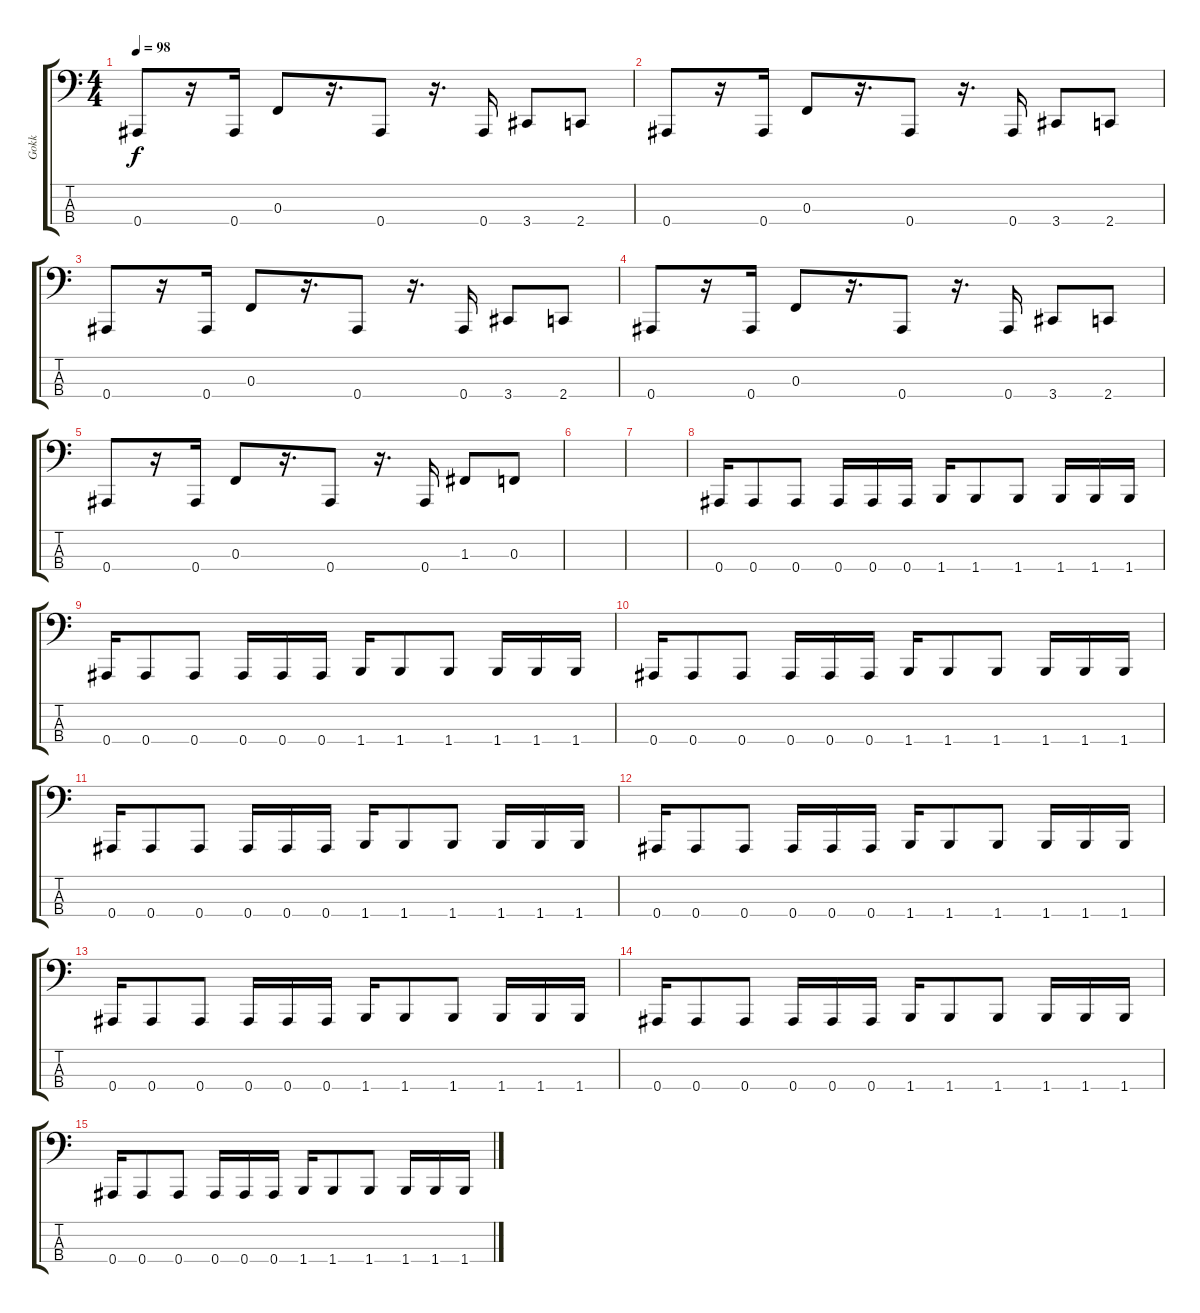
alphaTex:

\track ("Gokk" "Gokk") {instrument electricbassfinger}
\staff {score tabs}
\tuning (Eb2 Bb1 F1 Bb0) {hide}
\ts (4 4)
\tempo 98
\clef f4
\ks c
0.4.8{dy f} r.16 0.4.16 0.3.8 r.16{d} 0.4.8 r.16{d} 0.4.16 3.4.8 2.4.8 |
0.4.8 r.16 0.4.16 0.3.8 r.16{d} 0.4.8 r.16{d} 0.4.16 3.4.8 2.4.8 |
0.4.8 r.16 0.4.16 0.3.8 r.16{d} 0.4.8 r.16{d} 0.4.16 3.4.8 2.4.8 |
0.4.8 r.16 0.4.16 0.3.8 r.16{d} 0.4.8 r.16{d} 0.4.16 3.4.8 2.4.8 |
0.4.8 r.16 0.4.16 0.3.8 r.16{d} 0.4.8 r.16{d} 0.4.16 1.3.8 0.3.8 |
|
|
0.4.16 0.4.8 0.4.8 0.4.16 0.4.16 0.4.16 1.4.16 1.4.8 1.4.8 1.4.16 1.4.16 1.4.16 |
0.4.16 0.4.8 0.4.8 0.4.16 0.4.16 0.4.16 1.4.16 1.4.8 1.4.8 1.4.16 1.4.16 1.4.16 |
0.4.16 0.4.8 0.4.8 0.4.16 0.4.16 0.4.16 1.4.16 1.4.8 1.4.8 1.4.16 1.4.16 1.4.16 |
0.4.16 0.4.8 0.4.8 0.4.16 0.4.16 0.4.16 1.4.16 1.4.8 1.4.8 1.4.16 1.4.16 1.4.16 |
0.4.16 0.4.8 0.4.8 0.4.16 0.4.16 0.4.16 1.4.16 1.4.8 1.4.8 1.4.16 1.4.16 1.4.16 |
0.4.16 0.4.8 0.4.8 0.4.16 0.4.16 0.4.16 1.4.16 1.4.8 1.4.8 1.4.16 1.4.16 1.4.16 |
0.4.16 0.4.8 0.4.8 0.4.16 0.4.16 0.4.16 1.4.16 1.4.8 1.4.8 1.4.16 1.4.16 1.4.16 |
0.4.16 0.4.8 0.4.8 0.4.16 0.4.16 0.4.16 1.4.16 1.4.8 1.4.8 1.4.16 1.4.16 1.4.16
